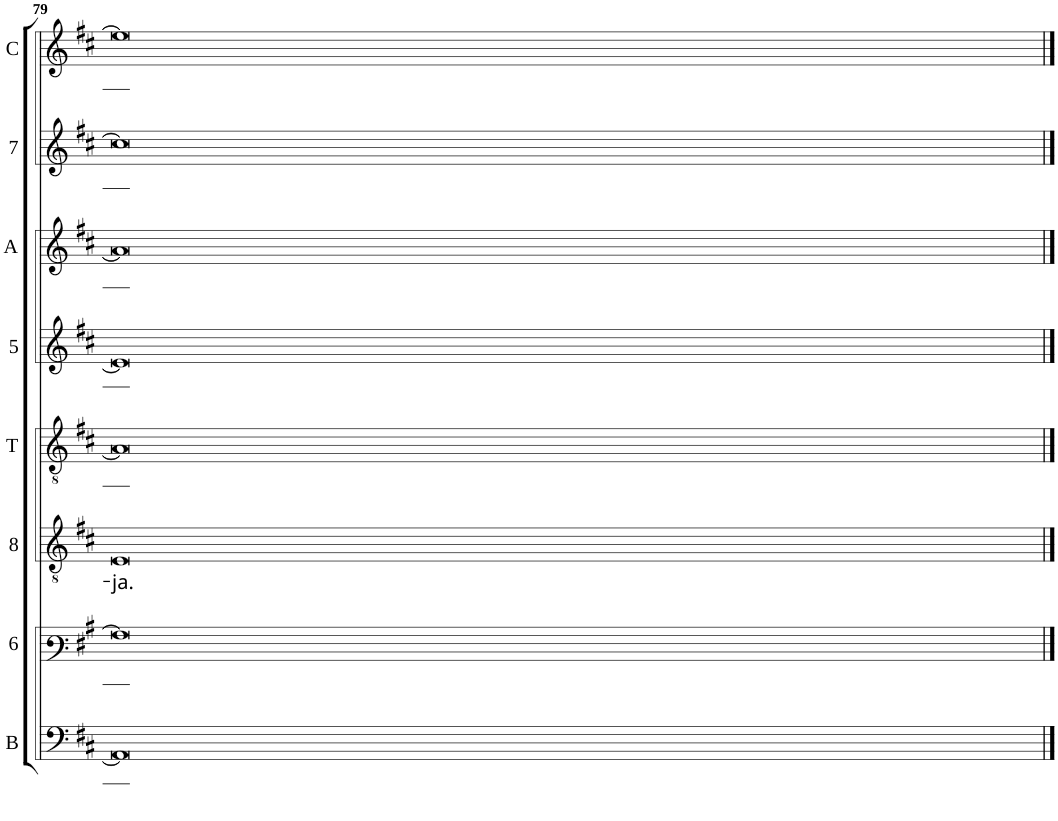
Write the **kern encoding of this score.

**kern	**kern	**kern	**text	**kern	**kern	**kern	**kern	**kern
*part8	*part7	*part6	*part6	*part5	*part4	*part3	*part2	*part1
*staff8	*staff7	*staff6	*staff6	*staff5	*staff4	*staff3	*staff2	*staff1
*I"Basis	*I"Sexta	*I"Octava	*	*I"Tenor	*I"Quinta	*I"Altus	*I"Septima	*I"Cantus
*I'B	*	*	*	*I'T	*	*I'A	*	*I'C
!!LO:PB:g=z
*clefF4	*clefF3	*clefGv2	*	*clefGv2	*clefG2	*clefG2	*clefG2	*clefG2
*k[f#c#]	*k[f#c#]	*k[f#c#]	*	*k[f#c#]	*k[f#c#]	*k[f#c#]	*k[f#c#]	*k[f#c#]
*D:	*D:	*D:	*	*D:	*D:	*D:	*D:	*D:
*M4/2	*M4/2	*M4/2	*	*M4/2	*M4/2	*M4/2	*M4/2	*M4/2
=79	=79	=79	=79	=79	=79	=79	=79	=79
!	!	!	!LO:LY:b	!	!	!	!	!
0AA]	0A]	0E	-ja.	0A]	0e]	0a]	0cc#]	0ee]
==	==	==	==	==	==	==	==	==
*-	*-	*-	*-	*-	*-	*-	*-	*-
